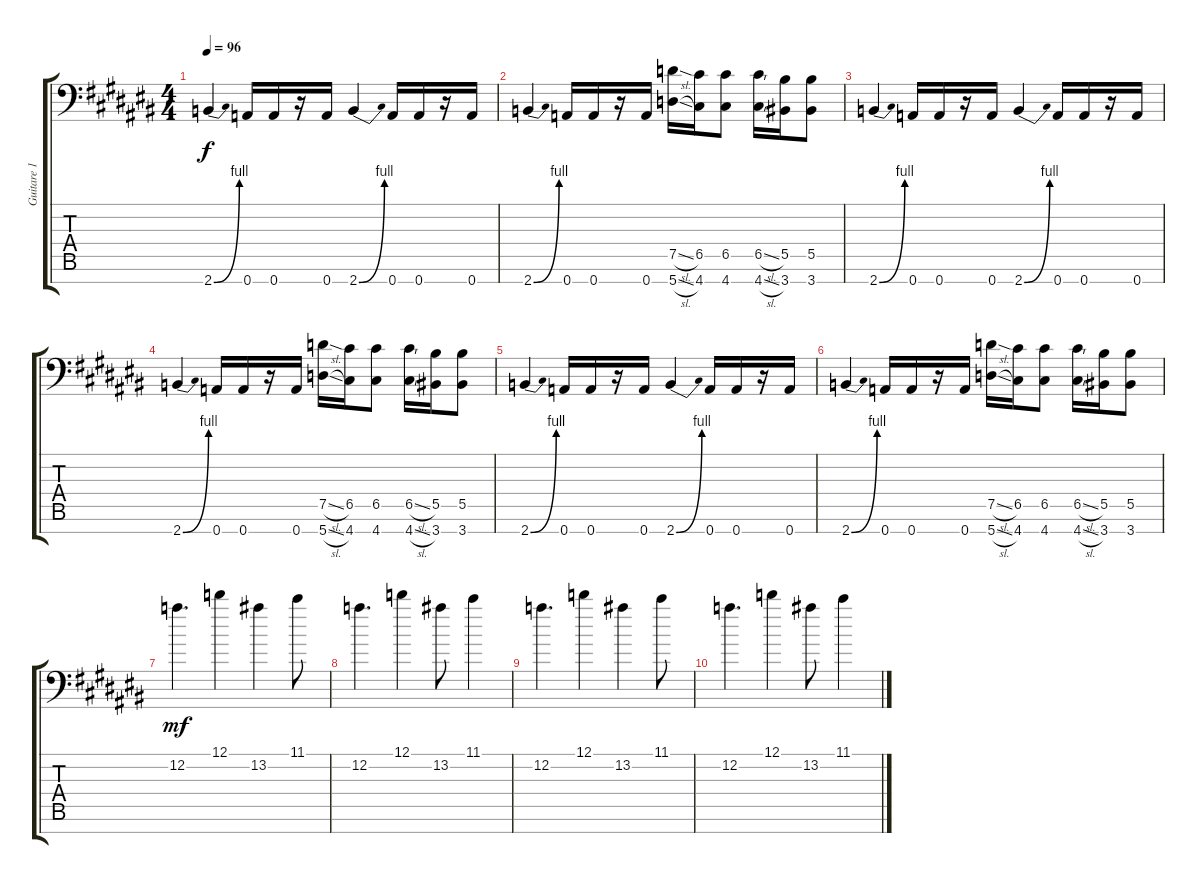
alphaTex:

\track ("Guitare 1" "Guitare 1") {instrument overdrivenguitar}
\staff {score tabs}
\tuning (D4 A3 F3 C3 G2 D2 A1) {hide}
\ts (4 4)
\tempo 96
\clef f4
\ks c#
2.7{be (bend 0 0 60 4)}.4{dy f} 0.7.16 0.7.16 r.16 0.7.16 2.7{be (bend 0 0 60 4)}.4 0.7.16 0.7.16 r.16 0.7.16 |
2.7{be (bend 0 0 60 4)}.4 0.7.16 0.7.16 r.16 0.7.16 (7.5{sl} 5.7{sl}).16 (6.5 4.7).16 (6.5 4.7).8 (6.5{sl} 4.7{sl}).16 (5.5 3.7).16 (5.5 3.7).8 |
2.7{be (bend 0 0 60 4)}.4 0.7.16 0.7.16 r.16 0.7.16 2.7{be (bend 0 0 60 4)}.4 0.7.16 0.7.16 r.16 0.7.16 |
2.7{be (bend 0 0 60 4)}.4 0.7.16 0.7.16 r.16 0.7.16 (7.5{sl} 5.7{sl}).16 (6.5 4.7).16 (6.5 4.7).8 (6.5{sl} 4.7{sl}).16 (5.5 3.7).16 (5.5 3.7).8 |
2.7{be (bend 0 0 60 4)}.4 0.7.16 0.7.16 r.16 0.7.16 2.7{be (bend 0 0 60 4)}.4 0.7.16 0.7.16 r.16 0.7.16 |
2.7{be (bend 0 0 60 4)}.4 0.7.16 0.7.16 r.16 0.7.16 (7.5{sl} 5.7{sl}).16 (6.5 4.7).16 (6.5 4.7).8 (6.5{sl} 4.7{sl}).16 (5.5 3.7).16 (5.5 3.7).8 |
12.2.4{d dy mf} 12.1.4 13.2.4 11.1.8 |
12.2.4{d} 12.1.4 13.2.8 11.1.4 |
12.2.4{d} 12.1.4 13.2.4 11.1.8 |
12.2.4{d} 12.1.4 13.2.8 11.1.4
